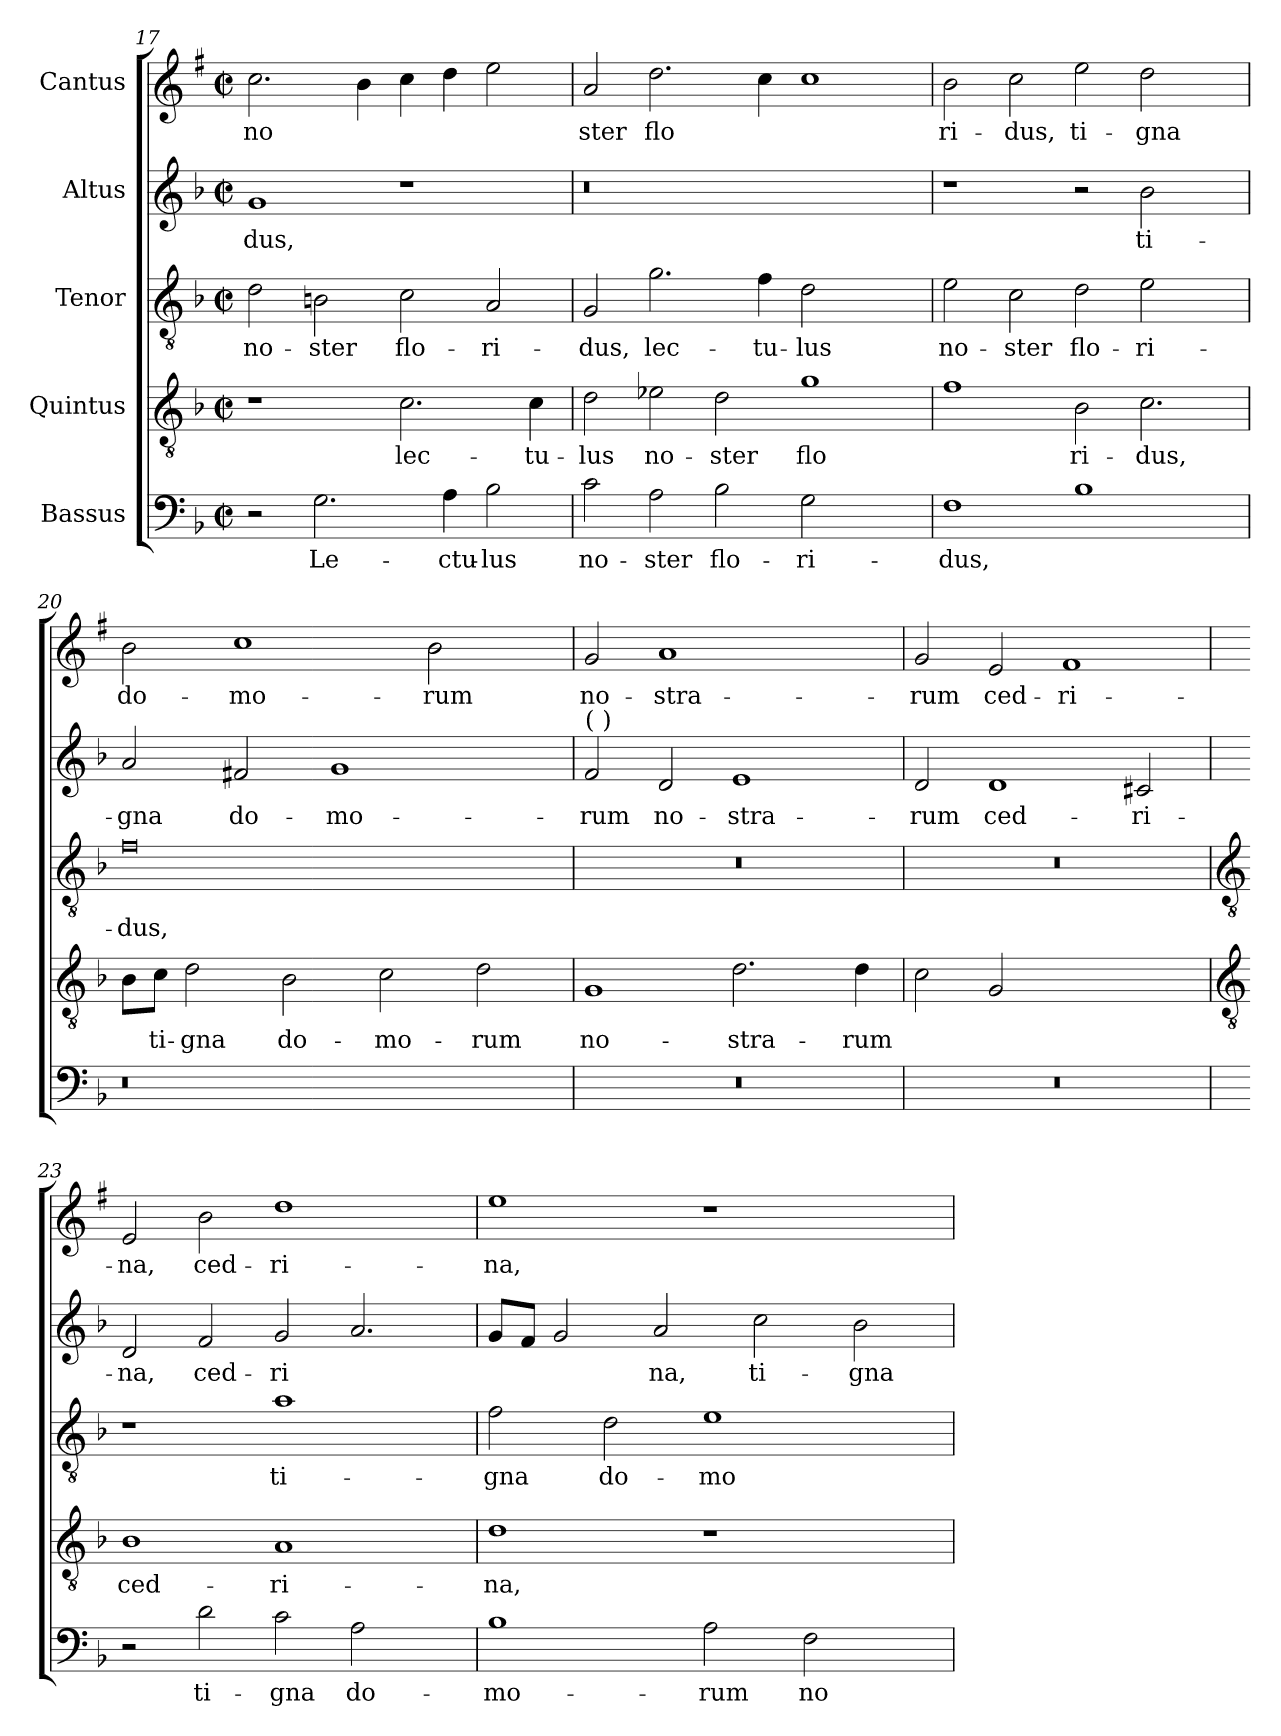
**kern	**text	**kern	**text	**kern	**text	**kern	**text	**kern	**text
*part5	*part5	*part4	*part4	*part3	*part3	*part2	*part2	*part1	*part1
*staff5	*staff5	*staff4	*staff4	*staff3	*staff3	*staff2	*staff2	*staff1	*staff1
*I"Bassus	*	*I"Quintus	*	*I"Tenor	*	*I"Altus	*	*I"Cantus	*
!!LO:LB:g=z
*clefF4	*	*clefGv2	*	*clefGv2	*	*clefG2	*	*clefG2	*
*	*	*	*	*	*	*	*	*ITrd1c2	*
*k[b-]	*	*k[b-]	*	*k[b-]	*	*k[b-]	*	*k[b-]	*
*F:	*	*F:	*	*F:	*	*F:	*	*F:	*
*M4/2	*	*M4/2	*	*M4/2	*	*M4/2	*	*M4/2	*
*met(c|)	*	*met(c|)	*	*met(c|)	*	*met(c|)	*	*met(c|)	*
=17	=17	=17	=17	=17	=17	=17	=17	=17	=17
!	!	!	!	!	!LO:LY:b	!	!LO:LY:b	!	!LO:LY:b
2r	.	1r	.	2d	no-	1g	-dus,	2.b-	no
!	!LO:LY:b	!	!	!	!LO:LY:b	!	!	!	!
2.G	Le-	.	.	2B	-ster	.	.	.	.
.	.	.	.	.	.	.	.	4a	.
!	!	!	!LO:LY:b	!	!LO:LY:b	!	!	!	!
.	.	2.c	lec-	2c	flo-	1r	.	4b-	.
!	!LO:LY:b	!	!	!	!	!	!	!	!
4A	-ctu-	.	.	.	.	.	.	4cc	.
!	!LO:LY:b	!	!	!	!LO:LY:b	!	!	!	!
2B-	-lus	.	.	2A	-ri-	.	.	2dd	.
!	!	!	!LO:LY:b	!	!	!	!	!	!
.	.	4c	-tu-	.	.	.	.	.	.
=18	=18	=18	=18	=18	=18	=18	=18	=18	=18
!	!LO:LY:b	!	!LO:LY:b	!	!LO:LY:b	!	!	!	!LO:LY:b
2c	no-	2d	-lus	2G	-dus,	0r	.	2g	ster
!	!LO:LY:b	!	!LO:LY:b	!	!LO:LY:b	!	!	!	!LO:LY:b
2A	-ster	2e-	no-	2.g	lec-	.	.	2.cc	flo
!	!LO:LY:b	!	!LO:LY:b	!	!	!	!	!	!
2B-	flo-	2d	-ster	.	.	.	.	.	.
!	!	!	!	!	!LO:LY:b	!	!	!	!
.	.	.	.	4f	-tu-	.	.	4b-	.
!	!LO:LY:b	!	!LO:LY:b	!	!LO:LY:b	!	!	!	!
2G	-ri-	1g	flo	2d	-lus	.	.	1b-	.
2ryy	.	.	.	2ryy	.	2ryy	.	.	.
=19	=19	=19	=19	=19	=19	=19	=19	=19	=19
!	!LO:LY:b	!	!	!	!LO:LY:b	!	!	!	!LO:LY:b
1F	-dus,	1f	.	2e	no-	1r	.	2a	ri-
!	!	!	!	!	!LO:LY:b	!	!	!	!LO:LY:b
.	.	.	.	2c	-ster	.	.	2b-	-dus,
!	!	!	!LO:LY:b	!	!LO:LY:b	!	!	!	!LO:LY:b
1B-	.	2B-	ri-	2d	flo-	2r	.	2dd	ti-
!	!	!	!LO:LY:b	!	!LO:LY:b	!	!LO:LY:b	!	!LO:LY:b
.	.	2.c	-dus,	2e	-ri-	2b-	ti-	2cc	-gna
4ryy	.	.	.	4ryy	.	4ryy	.	4ryy	.
=20	=20	=20	=20	=20	=20	=20	=20	=20	=20
!	!	!	!	!	!LO:LY:b	!	!LO:LY:b	!	!LO:LY:b
0r	.	8B-L	.	0f	-dus,	2a	-gna	2a	do-
!	!	!	!LO:LY:b	!	!	!	!	!	!
.	.	8cJ	ti-	.	.	.	.	.	.
!	!	!	!LO:LY:b	!	!	!	!	!	!
.	.	2d	-gna	.	.	.	.	.	.
!	!	!	!	!	!	!	!LO:LY:b	!	!LO:LY:b
.	.	.	.	.	.	2f#	do-	1b-	-mo-
!	!	!	!LO:LY:b	!	!	!	!	!	!
.	.	2B-	do-	.	.	.	.	.	.
!	!	!	!	!	!	!	!LO:LY:b	!	!
.	.	.	.	.	.	1g	-mo-	.	.
!	!	!	!LO:LY:b	!	!	!	!	!	!
.	.	2c	-mo-	.	.	.	.	.	.
!	!	!	!	!	!	!	!	!	!LO:LY:b
.	.	.	.	.	.	.	.	2a	-rum
!	!	!	!LO:LY:b	!	!	!	!	!	!
.	.	2d	-rum	.	.	.	.	.	.
4ryy	.	.	.	4ryy	.	4ryy	.	4ryy	.
=21	=21	=21	=21	=21	=21	=21	=21	=21	=21
!	!	!	!	!	!	!LO:TX:a:t=(  )	!	!	!
!	!	!	!LO:LY:b	!	!	!	!LO:LY:b	!	!LO:LY:b
0r	.	1G	no-	0r	.	2f	-rum	2f	no-
!	!	!	!	!	!	!	!LO:LY:b	!	!LO:LY:b
.	.	.	.	.	.	2d	no-	1g	-stra-
!	!	!	!LO:LY:b	!	!	!	!LO:LY:b	!	!
.	.	2.d	-stra-	.	.	1e	-stra-	.	.
.	.	.	.	.	.	.	.	2ryy	.
!	!	!	!LO:LY:b	!	!	!	!	!	!
.	.	4d	-rum	.	.	.	.	.	.
!!LO:LB:g=z
=22	=22	=22	=22	=22	=22	=22	=22	=22	=22
!	!	!	!	!	!	!	!LO:LY:b	!	!LO:LY:b
0r	.	2c	.	0r	.	2d	-rum	2f	-rum
!	!	!	!	!	!	!	!LO:LY:b	!	!LO:LY:b
.	.	2G	.	.	.	1d	ced-	2d	ced-
!	!	!	!	!	!	!	!	!	!LO:LY:b
.	.	1ryy	.	.	.	.	.	1e	-ri-
!	!	!	!	!	!	!	!LO:LY:b	!	!
.	.	.	.	.	.	2c#	-ri-	.	.
!!LO:LB:g=z
=23	=23	=23	=23	=23	=23	=23	=23	=23	=23
*	*	*clefGv2	*	*clefGv2	*	*	*	*	*
!	!	!	!LO:LY:b	!	!	!	!LO:LY:b	!	!LO:LY:b
2r	.	1B-	ced-	1r	.	2d	-na,	2d	-na,
!	!LO:LY:b	!	!	!	!	!	!LO:LY:b	!	!LO:LY:b
2d	ti-	.	.	.	.	2f	ced-	2a	ced-
!	!LO:LY:b	!	!LO:LY:b	!	!LO:LY:b	!	!LO:LY:b	!	!LO:LY:b
2c	-gna	1A	-ri-	1a	ti-	2g	-ri	1cc	-ri-
!	!LO:LY:b	!	!	!	!	!	!	!	!
2A	do-	.	.	.	.	2.a	.	.	.
4ryy	.	4ryy	.	4ryy	.	.	.	4ryy	.
=24	=24	=24	=24	=24	=24	=24	=24	=24	=24
!	!LO:LY:b	!	!LO:LY:b	!	!LO:LY:b	!	!	!	!LO:LY:b
1B-	-mo-	1d	-na,	2f	-gna	8gL	.	1dd	-na,
.	.	.	.	.	.	8fJ	.	.	.
.	.	.	.	.	.	2g	.	.	.
!	!	!	!	!	!LO:LY:b	!	!	!	!
.	.	.	.	2d	do-	.	.	.	.
!	!	!	!	!	!	!	!LO:LY:b	!	!
.	.	.	.	.	.	2a	na,	.	.
!	!LO:LY:b	!	!	!	!LO:LY:b	!	!	!	!
2A	-rum	1r	.	1e	-mo-	.	.	1r	.
!	!	!	!	!	!	!	!LO:LY:b	!	!
.	.	.	.	.	.	2cc	ti-	.	.
!	!LO:LY:b	!	!	!	!	!	!	!	!
2F	no-	.	.	.	.	.	.	.	.
!	!	!	!	!	!	!	!LO:LY:b	!	!
.	.	.	.	.	.	2b-	-gna	.	.
4ryy	.	4ryy	.	4ryy	.	.	.	4ryy	.
=	=	=	=	=	=	=	=	=	=
*-	*-	*-	*-	*-	*-	*-	*-	*-	*-
